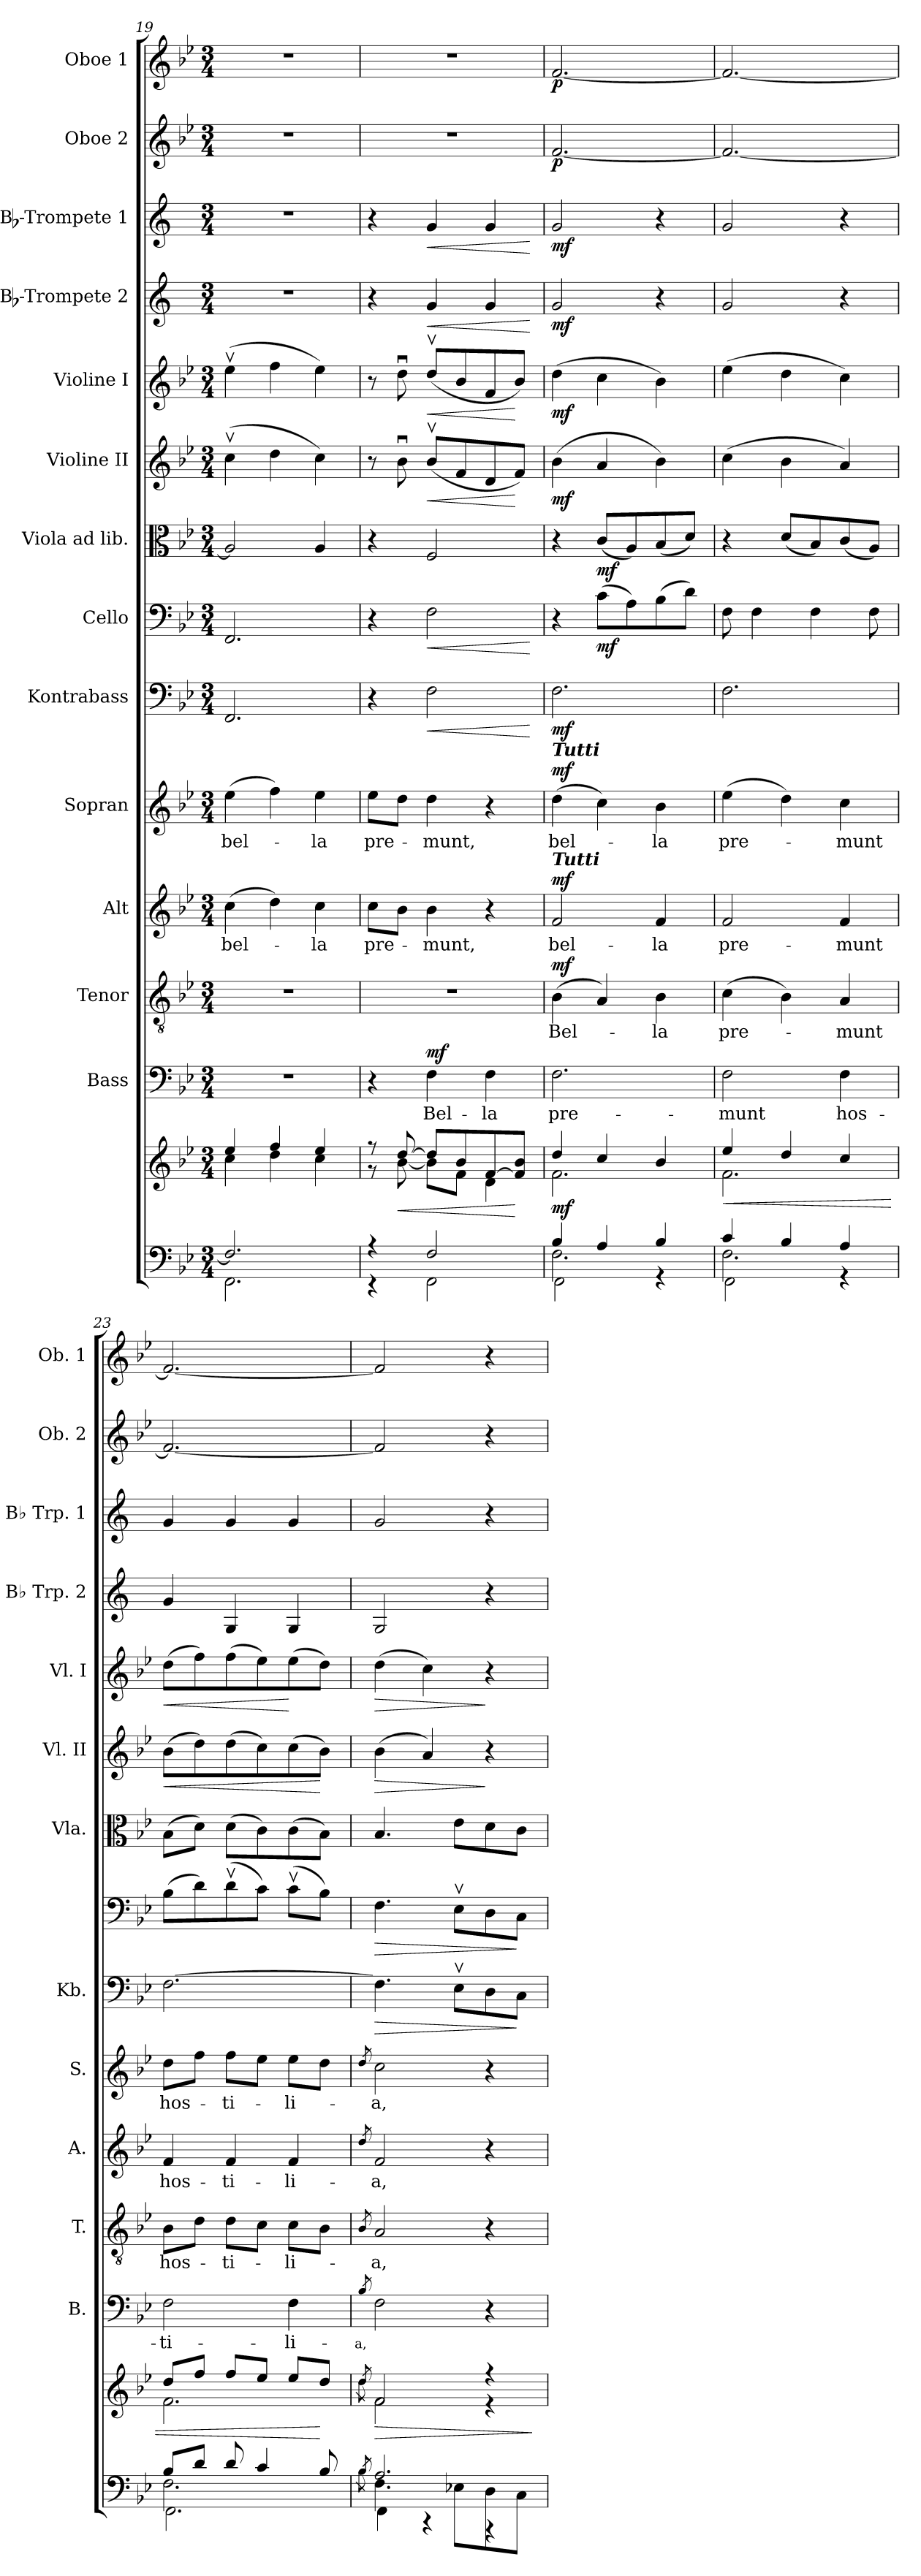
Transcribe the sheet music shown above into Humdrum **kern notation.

**kern	**kern	**dynam	**kern	**text	**dynam	**kern	**text	**dynam	**kern	**text	**dynam	**kern	**text	**dynam	**kern	**dynam	**kern	**dynam	**kern	**dynam	**kern	**dynam	**kern	**dynam	**kern	**dynam	**kern	**dynam	**kern	**dynam	**kern	**dynam
*part14	*part14	*part14	*part13	*part13	*part13	*part12	*part12	*part12	*part11	*part11	*part11	*part10	*part10	*part10	*part9	*part9	*part8	*part8	*part7	*part7	*part6	*part6	*part5	*part5	*part4	*part4	*part3	*part3	*part2	*part2	*part1	*part1
*staff15	*staff14	*staff14/15	*staff13	*staff13	*staff13	*staff12	*staff12	*staff12	*staff11	*staff11	*staff11	*staff10	*staff10	*staff10	*staff9	*staff9	*staff8	*staff8	*staff7	*staff7	*staff6	*staff6	*staff5	*staff5	*staff4	*staff4	*staff3	*staff3	*staff2	*staff2	*staff1	*staff1
*	*	*	*I"Bass	*	*	*I"Tenor	*	*	*I"Alt	*	*	*I"Sopran	*	*	*I"Kontrabass	*	*I"Cello	*	*I"Viola ad lib.	*	*I"Violine II	*	*I"Violine I	*	*I"Bb-Trompete 2	*	*I"Bb-Trompete 1	*	*I"Oboe 2	*	*I"Oboe 1	*
*	*	*	*I'B.	*	*	*I'T.	*	*	*I'A.	*	*	*I'S.	*	*	*I'Kb.	*	*	*	*I'Vla.	*	*I'Vl. II	*	*I'Vl. I	*	*I'Bb Trp. 2	*	*I'Bb Trp. 1	*	*I'Ob. 2	*	*I'Ob. 1	*
*clefF4	*clefG2	*	*clefF4	*	*	*clefGv2	*	*	*clefG2	*	*	*clefG2	*	*	*clefF4	*	*clefF4	*	*clefC3	*	*clefG2	*	*clefG2	*	*clefG2	*	*clefG2	*	*clefG2	*	*clefG2	*
*	*	*	*	*	*	*	*	*	*	*	*	*	*	*	*ITrd7c12	*	*	*	*	*	*	*	*	*	*ITrd1c2	*	*ITrd1c2	*	*	*	*	*
*k[b-e-]	*k[b-e-]	*	*k[b-e-]	*	*	*k[b-e-]	*	*	*k[b-e-]	*	*	*k[b-e-]	*	*	*k[b-e-]	*	*k[b-e-]	*	*k[b-e-]	*	*k[b-e-]	*	*k[b-e-]	*	*k[b-e-]	*	*k[b-e-]	*	*k[b-e-]	*	*k[b-e-]	*
*B-:	*B-:	*	*B-:	*	*	*B-:	*	*	*B-:	*	*	*B-:	*	*	*B-:	*	*B-:	*	*B-:	*	*B-:	*	*B-:	*	*B-:	*	*B-:	*	*B-:	*	*B-:	*
*M3/4	*M3/4	*	*M3/4	*	*	*M3/4	*	*	*M3/4	*	*	*M3/4	*	*	*M3/4	*	*M3/4	*	*M3/4	*	*M3/4	*	*M3/4	*	*M3/4	*	*M3/4	*	*M3/4	*	*M3/4	*
=19	=19	=19	=19	=19	=19	=19	=19	=19	=19	=19	=19	=19	=19	=19	=19	=19	=19	=19	=19	=19	=19	=19	=19	=19	=19	=19	=19	=19	=19	=19	=19	=19
*^	*^	*	*	*	*	*	*	*	*	*	*	*	*	*	*	*	*	*	*	*	*	*	*	*	*	*	*	*	*	*	*	*
!	!	!	!	!	!	!	!	!	!	!	!	!LO:LY:b	!	!	!LO:LY:b	!	!	!	!	!	!	!	!	!	!	!	!	!	!	!	!	!	!	!
2.F/]	2.FF!\	4ee-/	4cc\	.	2.r	.	.	2.r	.	.	(>4cc\	bel-	.	(>4ee-\	bel-	.	2.FFF/	.	2.FF/	.	2A/]	.	(>4ccv>\	.	(>4ee-v>\	.	2.r	.	2.r	.	2.r	.	2.r	.
.	.	4ff/	4dd\	.	.	.	.	.	.	.	4dd\)	.	.	4ff\)	.	.	.	.	.	.	.	.	4dd\	.	4ff\	.	.	.	.	.	.	.	.	.
!	!	!	!	!	!	!	!	!	!	!	!	!LO:LY:b	!	!	!LO:LY:b	!	!	!	!	!	!	!	!	!	!	!	!	!	!	!	!	!	!	!
.	.	4ee-/	4cc\	.	.	.	.	.	.	.	4cc\	-la	.	4ee-\	-la	.	.	.	.	.	4A/	.	4cc\)	.	4ee-\)	.	.	.	.	.	.	.	.	.
=20	=20	=20	=20	=20	=20	=20	=20	=20	=20	=20	=20	=20	=20	=20	=20	=20	=20	=20	=20	=20	=20	=20	=20	=20	=20	=20	=20	=20	=20	=20	=20	=20	=20	=20
!	!	!	!	!	!	!	!	!	!	!	!	!LO:LY:b	!	!	!LO:LY:b	!	!	!	!	!	!	!	!	!	!	!	!	!	!	!	!	!	!	!
4r	4rEE	8r	8r	.	4r	.	.	2.r	.	.	8cc\L	pre-	.	8ee-\L	pre-	.	4r	.	4r	.	4r	.	8r	.	8r	.	4r	.	4r	.	2.r	.	2.r	.
!	!	!	!	!LO:HP:b	!	!	!	!	!	!	!	!	!	!	!	!	!	!	!	!	!	!	!	!	!	!	!	!	!	!	!	!	!	!
.	.	[>8dd/	[<8b-\	<	.	.	.	.	.	.	8b-\J	.	.	8dd\J	.	.	.	.	.	.	.	.	8b-u>\	.	8ddu>\	.	.	.	.	.	.	.	.	.
!	!	!	!	!	!	!LO:LY:b	!LO:DY:a	!	!	!	!	!LO:LY:b	!	!	!LO:LY:b	!	!	!LO:HP:b	!	!LO:HP:b	!	!	!	!LO:HP:b	!	!LO:HP:b	!	!LO:HP:b	!	!LO:HP:b	!	!	!	!
2F/	2FF!\	8dd/L]	8b-\L]	.	4F\	Bel-	mf	.	.	.	4b-\	-munt,	.	4dd\	-munt,	.	2FF\	<	2F\	<	2F/	.	(<8b-v>/L	<	(<8ddv>/L	<	4f/	<	4f/	<	.	.	.	.
.	.	8b-/	8f\J	.	.	.	.	.	.	.	.	.	.	.	.	.	.	.	.	.	.	.	8f/	.	8b-/	.	.	.	.	.	.	.	.	.
!	!	!	!	!	!	!LO:LY:b	!	!	!	!	!	!	!	!	!	!	!	!	!	!	!	!	!	!	!	!	!	!	!	!	!	!	!	!
.	.	[>8f/	4d\	.	4F\	-la	.	.	.	.	4r	.	.	4r	.	.	.	.	.	.	.	.	8d/	.	8f/	.	4f/	.	4f/	.	.	.	.	.
.	.	8f/] 8b-/J	.	[	.	.	.	.	.	.	.	.	.	.	.	.	.	.	.	.	.	.	8f/J)	[	8b-/J)	[	.	.	.	.	.	.	.	.
*v	*v	*	*	*	*	*	*	*	*	*	*	*	*	*	*	*	*	*	*	*	*	*	*	*	*	*	*	*	*	*	*	*	*	*
*	*v	*v	*	*	*	*	*	*	*	*	*	*	*	*	*	*	*	*	*	*	*	*	*	*	*	*	*	*	*	*	*	*	*
.	.	.	.	.	.	.	.	.	.	.	.	.	.	.	.	[	.	[	.	.	.	.	.	.	.	[	.	[	.	.	.	.
=21	=21	=21	=21	=21	=21	=21	=21	=21	=21	=21	=21	=21	=21	=21	=21	=21	=21	=21	=21	=21	=21	=21	=21	=21	=21	=21	=21	=21	=21	=21	=21	=21
*^	*^	*	*	*	*	*	*	*	*	*	*	*	*	*	*	*	*	*	*	*	*	*	*	*	*	*	*	*	*	*	*	*
*	*^	*	*	*	*	*	*	*	*	*	*	*	*	*	*	*	*	*	*	*	*	*	*	*	*	*	*	*	*	*	*	*	*	*
!	!	!	!	!	!	!	!	!	!	!	!	!	!	!	!LO:TX:a:Bi:t=Tutti	!	!	!	!	!	!	!	!	!	!	!	!	!	!	!	!	!	!	!	!
!	!	!	!	!	!	!	!	!	!	!	!	!LO:TX:a:Bi:t=Tutti	!	!	!	!	!	!	!	!	!	!	!	!	!	!	!	!	!	!	!	!	!	!	!
!	!	!	!	!	!LO:DY:b	!	!LO:LY:b	!	!	!LO:LY:b	!LO:DY:a	!	!LO:LY:b	!LO:DY:a	!	!LO:LY:b	!LO:DY:a	!	!LO:DY:b	!	!	!	!	!	!LO:DY:b	!	!LO:DY:b	!	!LO:DY:b	!	!LO:DY:b	!	!LO:DY:b	!	!LO:DY:b
4B-/	2.F\	2FF!\	4dd/	2.f\	mf	2.F\	pre-	.	(>4B-\	Bel-	mf	2f/	bel-	mf	(>4dd\	bel-	mf	2.FF\	mf	4r	.	4r	.	(>4b-\	mf	(>4dd\	mf	2f/	mf	2f/	mf	[2.f/	p	[2.f/	p
!	!	!	!	!	!	!	!	!	!	!	!	!	!	!	!	!	!	!	!	!	!LO:DY:b	!	!LO:DY:b	!	!	!	!	!	!	!	!	!	!	!	!
4A/	.	.	4cc/	.	.	.	.	.	4A/)	.	.	.	.	.	4cc\)	.	.	.	.	(>8c\L	mf	(<8c/L	mf	4a/	.	4cc\	.	.	.	.	.	.	.	.	.
.	.	.	.	.	.	.	.	.	.	.	.	.	.	.	.	.	.	.	.	8A\)	.	8A/)	.	.	.	.	.	.	.	.	.	.	.	.	.
!	!	!	!	!	!	!	!	!	!	!LO:LY:b	!	!	!LO:LY:b	!	!	!LO:LY:b	!	!	!	!	!	!	!	!	!	!	!	!	!	!	!	!	!	!	!
4B-/	.	4rGG	4b-/	.	.	.	.	.	4B-\	-la	.	4f/	-la	.	4b-\	-la	.	.	.	(>8B-\	.	(<8B-/	.	4b-\)	.	4b-\)	.	4r	.	4r	.	.	.	.	.
.	.	.	.	.	.	.	.	.	.	.	.	.	.	.	.	.	.	.	.	8d\J)	.	8d/J)	.	.	.	.	.	.	.	.	.	.	.	.	.
=22	=22	=22	=22	=22	=22	=22	=22	=22	=22	=22	=22	=22	=22	=22	=22	=22	=22	=22	=22	=22	=22	=22	=22	=22	=22	=22	=22	=22	=22	=22	=22	=22	=22	=22	=22
!	!	!	!	!	!LO:HP:b	!	!LO:LY:b	!	!	!LO:LY:b	!	!	!LO:LY:b	!	!	!LO:LY:b	!	!	!	!	!	!	!	!	!	!	!	!	!	!	!	!	!	!	!
4c/	2.F\	2FF!\	4ee-/	2.f\	<	2F\	-munt	.	(>4c\	pre-	.	2f/	pre-	.	(>4ee-\	pre-	.	2.FF\	.	8F\	.	4r	.	(>4cc\	.	(>4ee-\	.	2f/	.	2f/	.	2.f/_	.	2.f/_	.
.	.	.	.	.	.	.	.	.	.	.	.	.	.	.	.	.	.	.	.	4F\	.	.	.	.	.	.	.	.	.	.	.	.	.	.	.
4B-/	.	.	4dd/	.	.	.	.	.	4B-\)	.	.	.	.	.	4dd\)	.	.	.	.	.	.	(<8d/L	.	4b-\	.	4dd\	.	.	.	.	.	.	.	.	.
.	.	.	.	.	.	.	.	.	.	.	.	.	.	.	.	.	.	.	.	4F\	.	8B-/)	.	.	.	.	.	.	.	.	.	.	.	.	.
!	!	!	!	!	!	!	!LO:LY:b	!	!	!LO:LY:b	!	!	!LO:LY:b	!	!	!LO:LY:b	!	!	!	!	!	!	!	!	!	!	!	!	!	!	!	!	!	!	!
4A/	.	4rGG	4cc/	.	.	4F\	hos-	.	4A/	-munt	.	4f/	-munt	.	4cc\	-munt	.	.	.	.	.	(<8c/	.	4a/)	.	4cc\)	.	4r	.	4r	.	.	.	.	.
.	.	.	.	.	.	.	.	.	.	.	.	.	.	.	.	.	.	.	.	8F\	.	8A/J)	.	.	.	.	.	.	.	.	.	.	.	.	.
=23	=23	=23	=23	=23	=23	=23	=23	=23	=23	=23	=23	=23	=23	=23	=23	=23	=23	=23	=23	=23	=23	=23	=23	=23	=23	=23	=23	=23	=23	=23	=23	=23	=23	=23	=23
!	!	!	!	!	!	!	!LO:LY:b	!	!	!LO:LY:b	!	!	!LO:LY:b	!	!	!LO:LY:b	!	!	!	!	!	!	!	!	!LO:HP:b	!	!LO:HP:b	!	!	!	!	!	!	!	!
8B-/L	2.F\	2.FF!\	8dd/L	2.f\	.	2F\	-ti-	.	8B-\L	hos-	.	4f/	hos-	.	8dd\L	hos-	.	[2.FF\	.	(>8B-\L	.	(>8B-\L	.	(>8b-\L	<	(>8dd\L	<	4f/	.	4f/	.	2.f/_	.	2.f/_	.
8d/J	.	.	8ff/J	.	.	.	.	.	8d\J	.	.	.	.	.	8ff\J	.	.	.	.	8d\)	.	8d\J)	.	8dd\)	.	8ff\)	.	.	.	.	.	.	.	.	.
!	!	!	!	!	!	!	!	!	!	!LO:LY:b	!	!	!LO:LY:b	!	!	!LO:LY:b	!	!	!	!	!	!	!	!	!	!	!	!	!	!	!	!	!	!	!
8d/	.	.	8ff/L	.	.	.	.	.	8d\L	-ti-	.	4f/	-ti-	.	8ff\L	-ti-	.	.	.	(>8dv>\	.	(>8d\L	.	(>8dd\	.	(>8ff\	.	4F/	.	4f/	.	.	.	.	.
4c/	.	.	8ee-/J	.	.	.	.	.	8c\J	.	.	.	.	.	8ee-\J	.	.	.	.	8c\J)	.	8c\)	.	8cc\)	.	8ee-\)	.	.	.	.	.	.	.	.	.
!	!	!	!	!	!	!	!LO:LY:b	!	!	!LO:LY:b	!	!	!LO:LY:b	!	!	!LO:LY:b	!	!	!	!	!	!	!	!	!	!	!	!	!	!	!	!	!	!	!
.	.	.	8ee-/L	.	.	4F\	-li-	.	8c\L	-li-	.	4f/	-li-	.	8ee-\L	-li-	.	.	.	(>8cv>\L	.	(>8c\	.	(>8cc\	.	(>8ee-\	[	4F/	.	4f/	.	.	.	.	.
8B-/	.	.	8dd/J	.	[	.	.	.	8B-\J	.	.	.	.	.	8dd\J	.	.	.	.	8B-\J)	.	8B-\J)	.	8b-\J)	[	8dd\J)	.	.	.	.	.	.	.	.	.
!!LO:PB:g=z
=24	=24	=24	=24	=24	=24	=24	=24	=24	=24	=24	=24	=24	=24	=24	=24	=24	=24	=24	=24	=24	=24	=24	=24	=24	=24	=24	=24	=24	=24	=24	=24	=24	=24	=24	=24
!	!	!	!	!	!	!	!LO:LY:b	!	!	!	!	!	!	!	!	!	!	!	!	!	!	!	!	!	!	!	!	!	!	!	!	!	!	!	!
8qB-/	8qB-\	.	8qdd/	8qdd\	.	8qB-/	-a,	.	8qB-/	.	.	8qdd/	.	.	8qdd/	.	.	.	.	.	.	.	.	.	.	.	.	.	.	.	.	.	.	.	.
!	!	!	!	!	!LO:HP:b	!	!	!	!	!LO:LY:b	!	!	!LO:LY:b	!	!	!LO:LY:b	!	!	!LO:HP:b	!	!LO:HP:b	!	!	!	!LO:HP:b	!	!LO:HP:b	!	!	!	!	!	!	!	!
2.A/	4.F\	4FF!\	2f/	2f\	>	2F\	.	.	2A/	-a,	.	2f/	-a,	.	2cc\	-a,	.	4.FF\]	>	4.F\	>	4.B-/	.	(>4b-\	>	(>4dd\	>	2F/	.	2f/	.	2f/]	.	2f/]	.
.	.	4rBBB	.	.	.	.	.	.	.	.	.	.	.	.	.	.	.	.	.	.	.	.	.	4a/)	.	4cc\)	.	.	.	.	.	.	.	.	.
.	8E-X\L	.	.	.	.	.	.	.	.	.	.	.	.	.	.	.	.	8EE-v>\L	.	8E-v>\L	.	8e-\L	.	.	.	.	.	.	.	.	.	.	.	.	.
.	8D\	4rGGG	4r	4r	.	4r	.	.	4r	.	.	4r	.	.	4r	.	.	8DD\	.	8D\	.	8d\	.	4r	]	4r	]	4r	.	4r	.	4r	.	4r	.
.	8C\J	.	.	.	.	.	.	.	.	.	.	.	.	.	.	.	.	8CC\J	]	8C\J	]	8c\J	.	.	.	.	.	.	.	.	.	.	.	.	.
*v	*v	*v	*	*	*	*	*	*	*	*	*	*	*	*	*	*	*	*	*	*	*	*	*	*	*	*	*	*	*	*	*	*	*	*	*
*	*v	*v	*	*	*	*	*	*	*	*	*	*	*	*	*	*	*	*	*	*	*	*	*	*	*	*	*	*	*	*	*	*	*
.	.	]	.	.	.	.	.	.	.	.	.	.	.	.	.	.	.	.	.	.	.	.	.	.	.	.	.	.	.	.	.	.
=	=	=	=	=	=	=	=	=	=	=	=	=	=	=	=	=	=	=	=	=	=	=	=	=	=	=	=	=	=	=	=	=
*-	*-	*-	*-	*-	*-	*-	*-	*-	*-	*-	*-	*-	*-	*-	*-	*-	*-	*-	*-	*-	*-	*-	*-	*-	*-	*-	*-	*-	*-	*-	*-	*-
